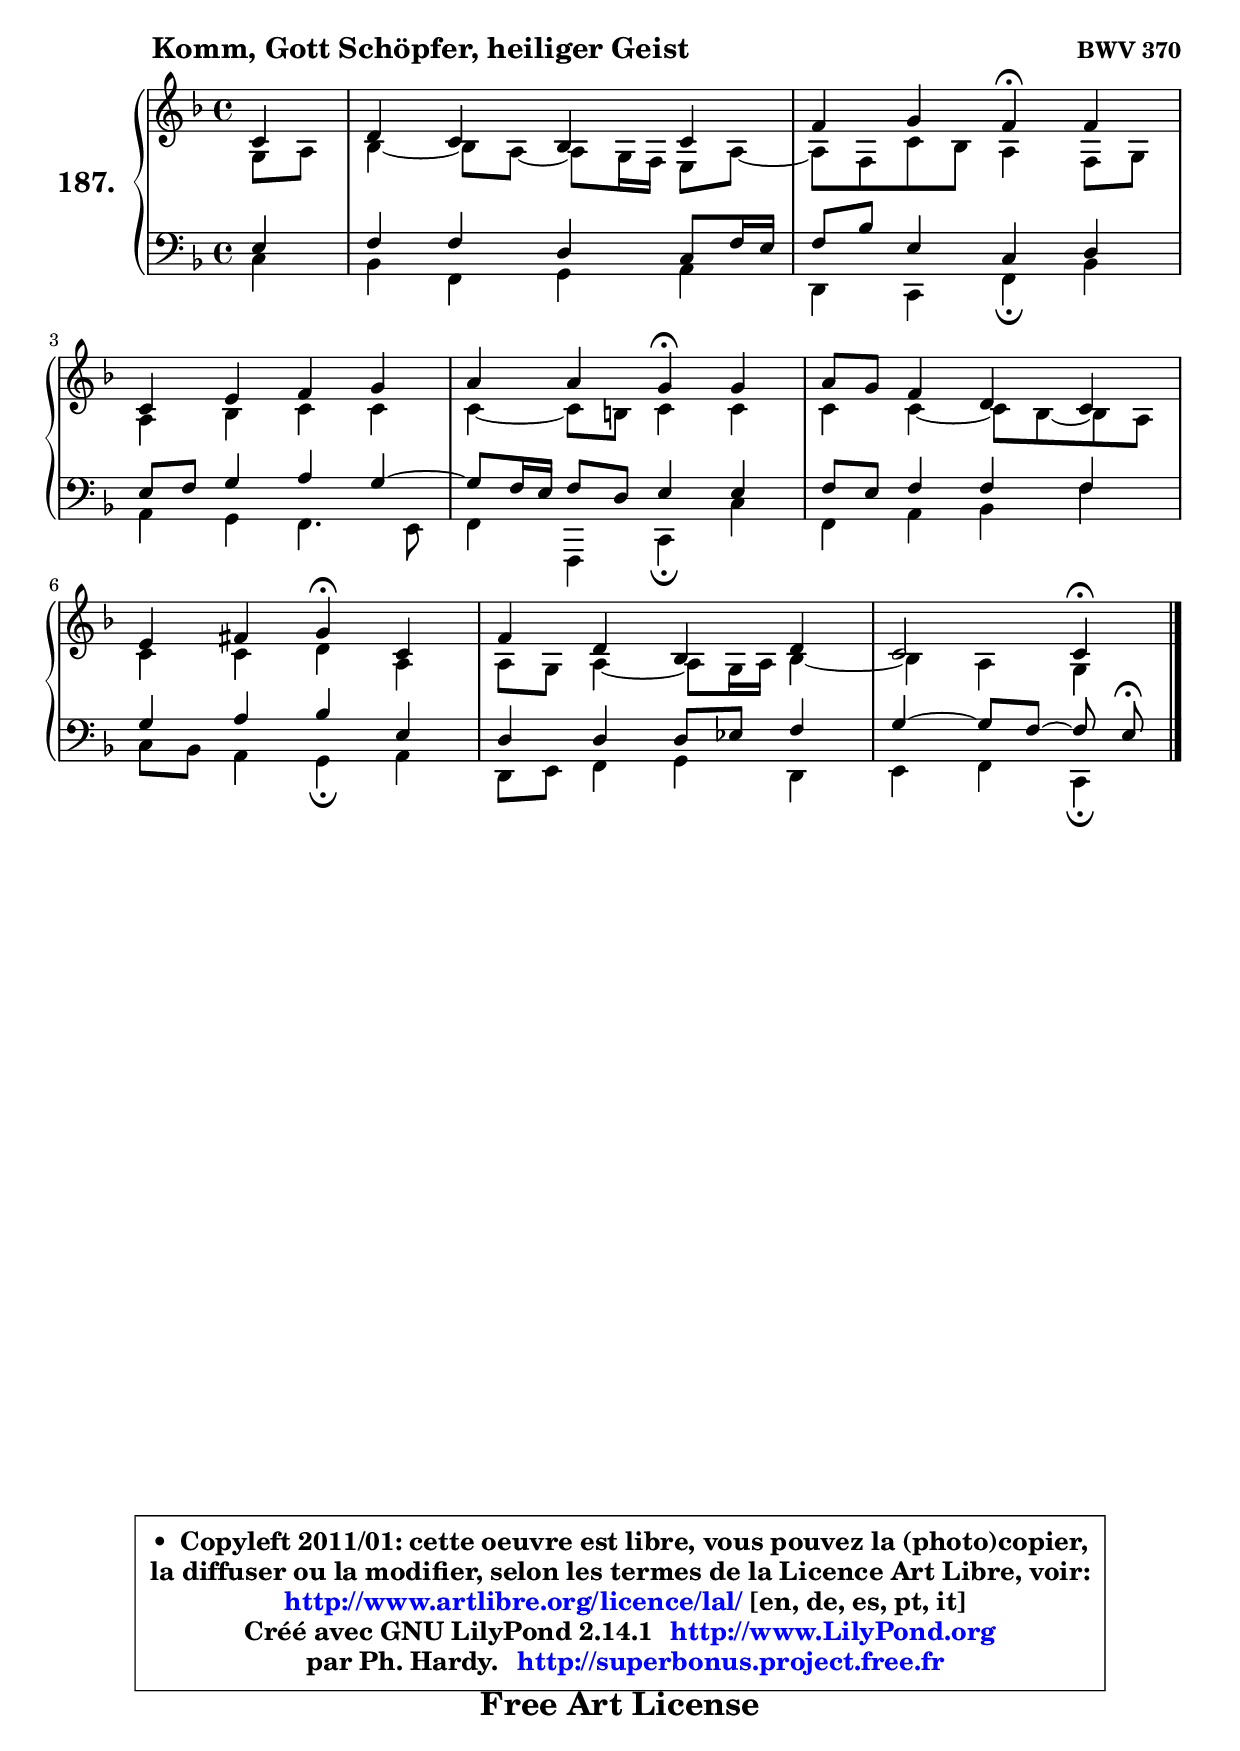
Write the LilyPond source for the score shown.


\version "2.14.1"

    \paper {
%	system-system-spacing #'padding = #0.1
%	score-system-spacing #'padding = #0.1
%	ragged-bottom = ##f
%	ragged-last-bottom = ##f
	}

    \header {
      opus = \markup { \bold "BWV 370" }
      piece = \markup { \hspace #9 \fontsize #2 \bold "Komm, Gott Schöpfer, heiliger Geist" }
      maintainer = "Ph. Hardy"
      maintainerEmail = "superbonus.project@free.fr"
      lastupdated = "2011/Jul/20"
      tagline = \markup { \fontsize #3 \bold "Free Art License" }
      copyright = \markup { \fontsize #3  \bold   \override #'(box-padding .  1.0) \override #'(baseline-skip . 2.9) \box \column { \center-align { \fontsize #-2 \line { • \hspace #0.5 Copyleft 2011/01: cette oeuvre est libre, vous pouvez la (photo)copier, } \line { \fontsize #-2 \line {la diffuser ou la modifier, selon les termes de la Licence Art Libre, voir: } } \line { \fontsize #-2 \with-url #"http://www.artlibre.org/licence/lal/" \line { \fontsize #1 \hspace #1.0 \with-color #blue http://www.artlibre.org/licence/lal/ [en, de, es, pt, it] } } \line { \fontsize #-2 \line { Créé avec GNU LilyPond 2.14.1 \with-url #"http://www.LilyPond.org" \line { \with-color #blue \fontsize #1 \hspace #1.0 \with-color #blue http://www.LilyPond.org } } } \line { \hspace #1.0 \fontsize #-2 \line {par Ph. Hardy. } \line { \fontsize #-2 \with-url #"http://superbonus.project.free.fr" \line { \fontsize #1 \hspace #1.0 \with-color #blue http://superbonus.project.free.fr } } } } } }

	  }

  guidemidi = {
        r4 |
        R1 |
        r2 \tempo 4 = 30 r4 \tempo 4 = 78 r4 |
        R1 |
        r2 \tempo 4 = 30 r4 \tempo 4 = 78 r4 |
        R1 |
        r2 \tempo 4 = 30 r4 \tempo 4 = 78 r4 |
        R1 |
        r2 \tempo 4 = 30 r4 
	}

  upper = {
\displayLilyMusic \transpose g c {
	\time 4/4
        \key g \mixolydian  % c \major
	\clef treble
	\partial 4
	\voiceOne
	<< { 
	% SOPRANO
	\set Voice.midiInstrument = "acoustic grand"
	\relative c'' {
        g4 |
        a4 g f g |
        c4 d c4\fermata c |
\break
        g4 b c d |
        e4 e d\fermata d |
        e8 d c4 a g |
\break
        b4 cis d\fermata g, |
        c4 a f a |
        g2 g4\fermata
        \bar "|."
	} % fin de relative
	}

	\context Voice="1" { \voiceTwo 
	% ALTO
	\set Voice.midiInstrument = "acoustic grand"
	\relative c' {
        d8 e |
        f4 ~ f8 e ~ e d16 c b8 e8 ~ |
	e8 c8 g' f e4 c8 d |
        e4 f g g |
        g4 ~ g8 fis g4 g |
        g4 g4 ~ g8 f ~ f e |
        g4 g a e |
        e8 d e4 ~ e8 d16 e f4 ~ |
	f4 e d4
        \bar "|."
	} % fin de relative
	\oneVoice
	} >>
}
	}

    lower = {
\transpose g c {
	\time 4/4
	\key g \mixolydian  % c \major
	\clef bass
	\partial 4
	\voiceOne
	<< { 
	% TENOR
	\set Voice.midiInstrument = "acoustic grand"
	\relative c' {
        b4 |
        c4 c a g8 c16 b |
        c8 f b,4 g a |
        b8 c d4 e d ~ |
	d8 c16 b c8 a b4 b |
        c8 b c4 c c |
        d4 e f b, |
        a4 a a8 bes c4 |
        d4 ~ d8 c8 ~ c b8^\fermata
        \bar "|."
	} % fin de relative
	}
	\context Voice="1" { \voiceTwo 
	% BASS
	\set Voice.midiInstrument = "acoustic grand"
	\relative c' {
        g4 |
        f4 c d e |
        a,4 g c4\fermata f |
        e4 d c4. b8 |
        c4 c, g'\fermata g' |
        c,4 e f c' |
        g8 f e4 d\fermata e |
        a,8 b c4 d a |
        b4 c g4\fermata
        \bar "|."
	} % fin de relative
	\oneVoice
	} >>
}
	}


    \score { 

	\new PianoStaff <<
	\set PianoStaff.instrumentName = \markup { \bold \huge "187." }
	\new Staff = "upper" \upper
	\new Staff = "lower" \lower
	>>

    \layout {
%	ragged-last = ##f
	   }

         } % fin de score

  \score {
    \unfoldRepeats { << \guidemidi \upper \lower >> }
    \midi {
    \context {
     \Staff
      \remove "Staff_performer"
               }

     \context {
      \Voice
       \consists "Staff_performer"
                }

     \context { 
      \Score
      tempoWholesPerMinute = #(ly:make-moment 78 4)
		}
	    }
	}


